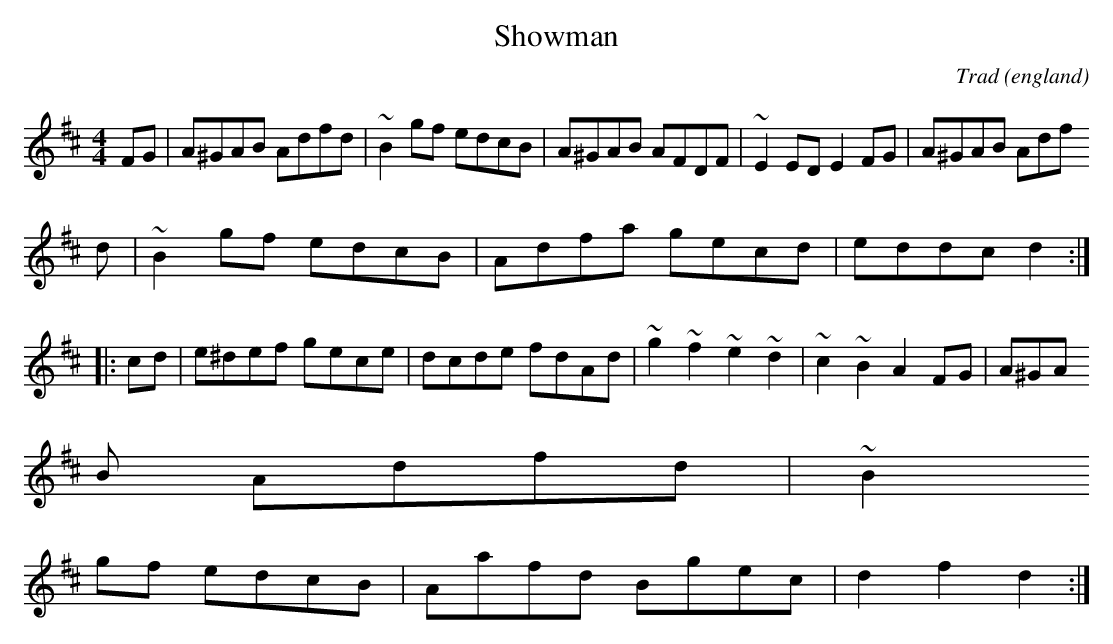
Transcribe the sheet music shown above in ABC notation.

X:1
T:Showman
O:england
M:4/4
L:1/8
C:Trad
K:D
FG | A^GAB Adfd | ~B2 gf edcB | A^GAB AFDF |~E2 ED E2  FG | A^GAB Adf
d | ~B2 gf edcB | Adfa gecd | eddc d2 :|
|:cd | e^def gece | dcde fdAd | ~g2 ~f2 ~e2  ~d2 | ~c2 ~B2  A2 FG | A^GA
B Adfd | ~B2
gf edcB | Aafd Bgec | d2f2d2 :|
